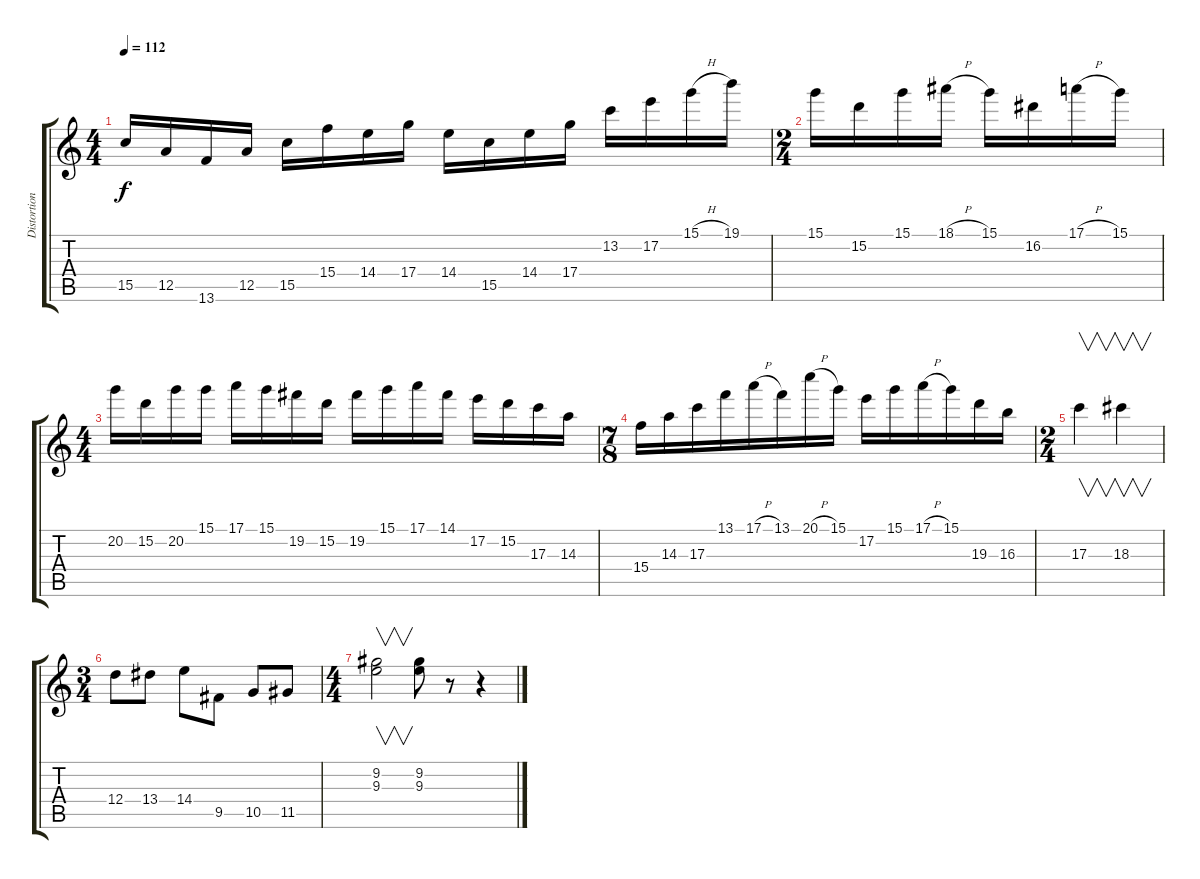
\track ("Distortion Guitar" "Distortion") {instrument distortionguitar}
\staff {score tabs}
\tuning (E4 B3 G3 D3 A2 E2) {hide}
\ts (4 4)
\tempo 112
\clef g2
\ks c
15.5.16{dy f} 12.5.16 13.6.16 12.5.16 15.5.16 15.4.16 14.4.16 17.4.16 14.4.16 15.5.16 14.4.16 17.4.16 13.2.16 17.2.16 15.1{h}.16 19.1.16 |
\ts (2 4)
15.1.16 15.2.16 15.1.16 18.1{h}.16 15.1.16 16.2.16 17.1{h}.16 15.1.16 |
\ts (4 4)
20.2.16 15.2.16 20.2.16 15.1.16 17.1.16 15.1.16 19.2.16 15.2.16 19.2.16 15.1.16 17.1.16 14.1.16 17.2.16 15.2.16 17.3.16 14.3.16 |
\ts (7 8)
15.4.16 14.3.16 17.3.16 13.1.16 17.1{h}.16 13.1.16 20.1{h}.16 15.1.16 17.2.16 15.1.16 17.1{h}.16 15.1.16 19.3.16 16.3.16 |
\ts (2 4)
17.3.4{v} 18.3.4{v} |
\ts (3 4)
12.4.8 13.4.8 14.4.8 9.5.8 10.5.8 11.5.8 |
\ts (4 4)
(9.2 9.3).2{v} (9.2 9.3).8 r.8 r.4
